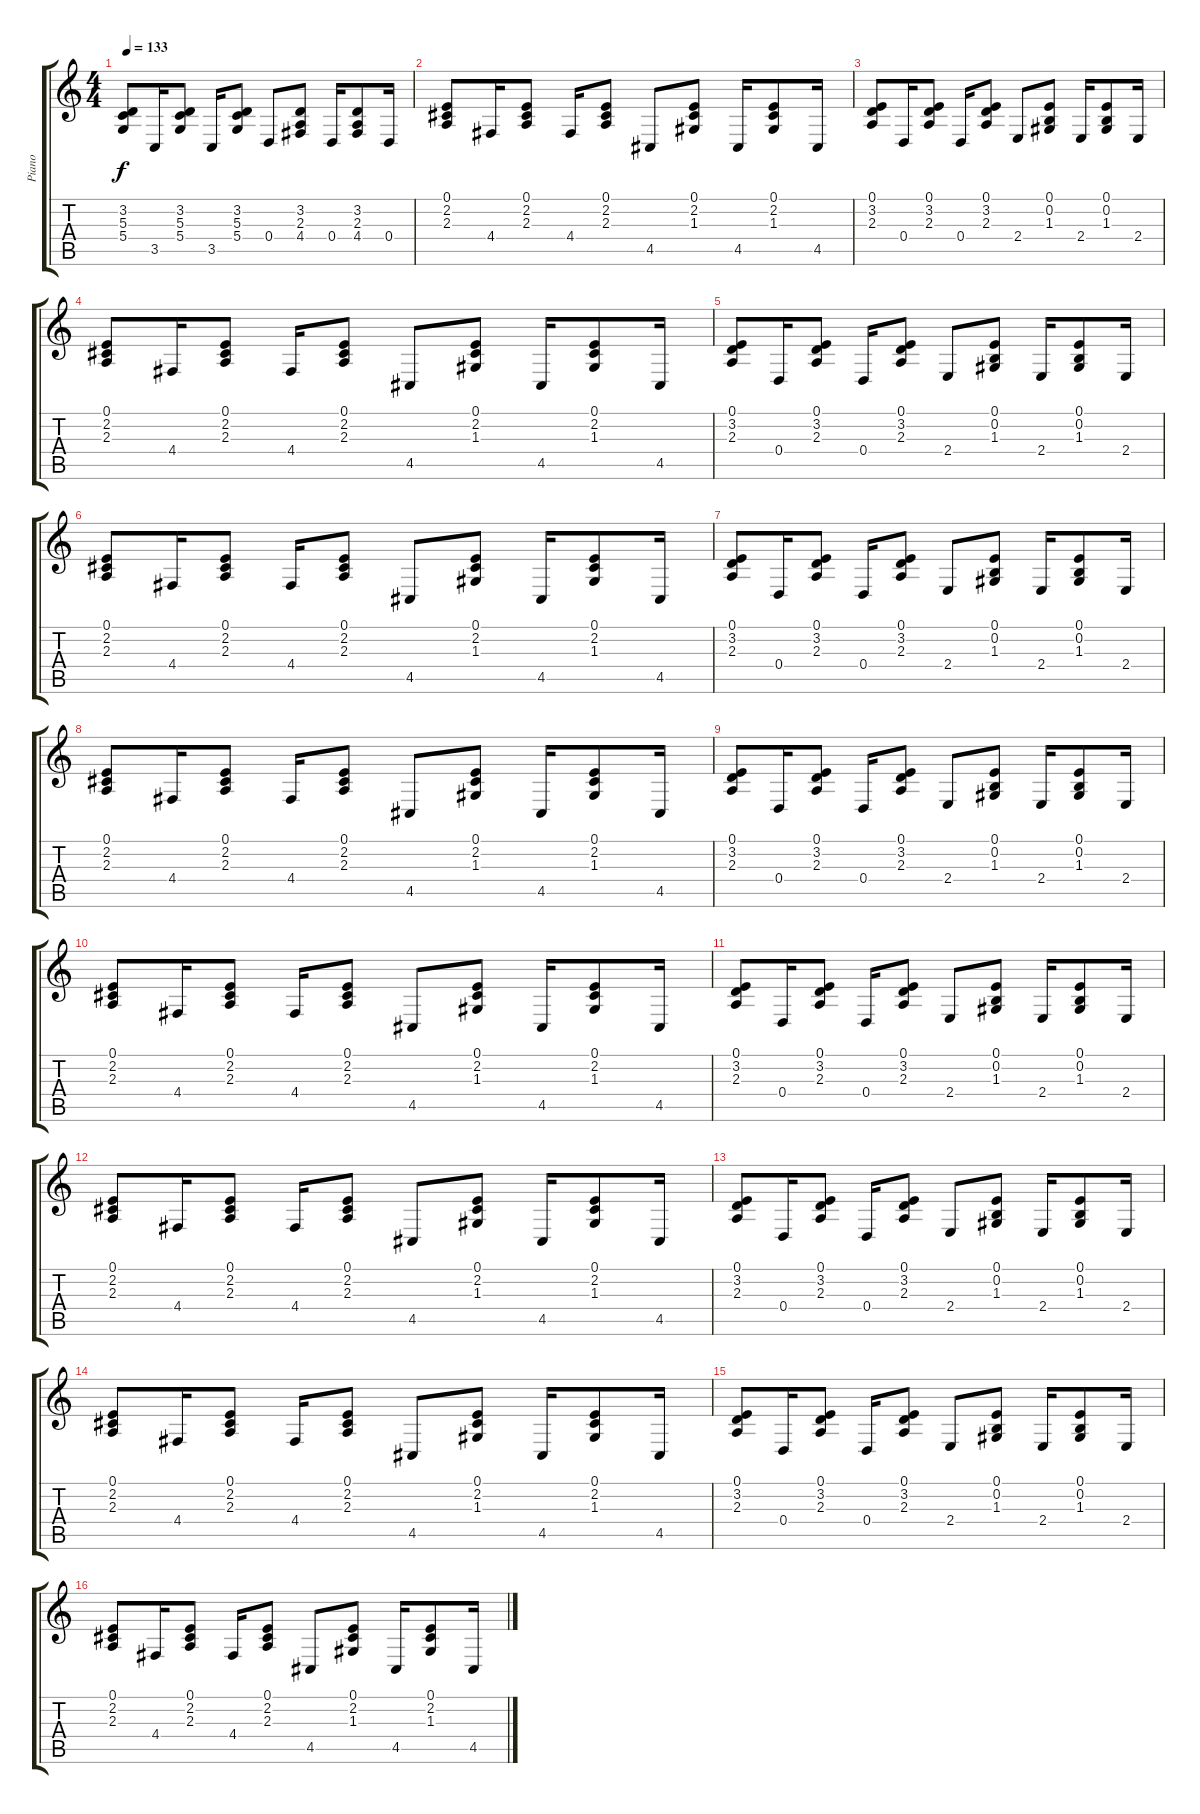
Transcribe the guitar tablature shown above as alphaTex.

\track ("Piano" "Piano") {instrument brightacousticpiano}
\staff {score tabs}
\tuning (E4 B3 G3 D3 A2 E2) {hide}
\ts (4 4)
\tempo 133
\clef g2
\ks c
(3.2 5.3 5.4).8{dy f} 3.5.16 (3.2 5.3 5.4).8 3.5.16 (3.2 5.3 5.4).8 0.4.8 (3.2 2.3 4.4).8 0.4.16 (3.2 2.3 4.4).8 0.4.16 |
(0.1 2.2 2.3).8 4.4.16 (0.1 2.2 2.3).8 4.4.16 (0.1 2.2 2.3).8 4.5.8 (0.1 2.2 1.3).8 4.5.16 (0.1 2.2 1.3).8 4.5.16 |
(0.1 3.2 2.3).8 0.4.16 (0.1 3.2 2.3).8 0.4.16 (0.1 3.2 2.3).8 2.4.8 (0.1 0.2 1.3).8 2.4.16 (0.1 0.2 1.3).8 2.4.16 |
(0.1 2.2 2.3).8 4.4.16 (0.1 2.2 2.3).8 4.4.16 (0.1 2.2 2.3).8 4.5.8 (0.1 2.2 1.3).8 4.5.16 (0.1 2.2 1.3).8 4.5.16 |
(0.1 3.2 2.3).8 0.4.16 (0.1 3.2 2.3).8 0.4.16 (0.1 3.2 2.3).8 2.4.8 (0.1 0.2 1.3).8 2.4.16 (0.1 0.2 1.3).8 2.4.16 |
(0.1 2.2 2.3).8 4.4.16 (0.1 2.2 2.3).8 4.4.16 (0.1 2.2 2.3).8 4.5.8 (0.1 2.2 1.3).8 4.5.16 (0.1 2.2 1.3).8 4.5.16 |
(0.1 3.2 2.3).8 0.4.16 (0.1 3.2 2.3).8 0.4.16 (0.1 3.2 2.3).8 2.4.8 (0.1 0.2 1.3).8 2.4.16 (0.1 0.2 1.3).8 2.4.16 |
(0.1 2.2 2.3).8 4.4.16 (0.1 2.2 2.3).8 4.4.16 (0.1 2.2 2.3).8 4.5.8 (0.1 2.2 1.3).8 4.5.16 (0.1 2.2 1.3).8 4.5.16 |
(0.1 3.2 2.3).8 0.4.16 (0.1 3.2 2.3).8 0.4.16 (0.1 3.2 2.3).8 2.4.8 (0.1 0.2 1.3).8 2.4.16 (0.1 0.2 1.3).8 2.4.16 |
(0.1 2.2 2.3).8 4.4.16 (0.1 2.2 2.3).8 4.4.16 (0.1 2.2 2.3).8 4.5.8 (0.1 2.2 1.3).8 4.5.16 (0.1 2.2 1.3).8 4.5.16 |
(0.1 3.2 2.3).8 0.4.16 (0.1 3.2 2.3).8 0.4.16 (0.1 3.2 2.3).8 2.4.8 (0.1 0.2 1.3).8 2.4.16 (0.1 0.2 1.3).8 2.4.16 |
(0.1 2.2 2.3).8 4.4.16 (0.1 2.2 2.3).8 4.4.16 (0.1 2.2 2.3).8 4.5.8 (0.1 2.2 1.3).8 4.5.16 (0.1 2.2 1.3).8 4.5.16 |
(0.1 3.2 2.3).8 0.4.16 (0.1 3.2 2.3).8 0.4.16 (0.1 3.2 2.3).8 2.4.8 (0.1 0.2 1.3).8 2.4.16 (0.1 0.2 1.3).8 2.4.16 |
(0.1 2.2 2.3).8 4.4.16 (0.1 2.2 2.3).8 4.4.16 (0.1 2.2 2.3).8 4.5.8 (0.1 2.2 1.3).8 4.5.16 (0.1 2.2 1.3).8 4.5.16 |
(0.1 3.2 2.3).8 0.4.16 (0.1 3.2 2.3).8 0.4.16 (0.1 3.2 2.3).8 2.4.8 (0.1 0.2 1.3).8 2.4.16 (0.1 0.2 1.3).8 2.4.16 |
(0.1 2.2 2.3).8 4.4.16 (0.1 2.2 2.3).8 4.4.16 (0.1 2.2 2.3).8 4.5.8 (0.1 2.2 1.3).8 4.5.16 (0.1 2.2 1.3).8 4.5.16
